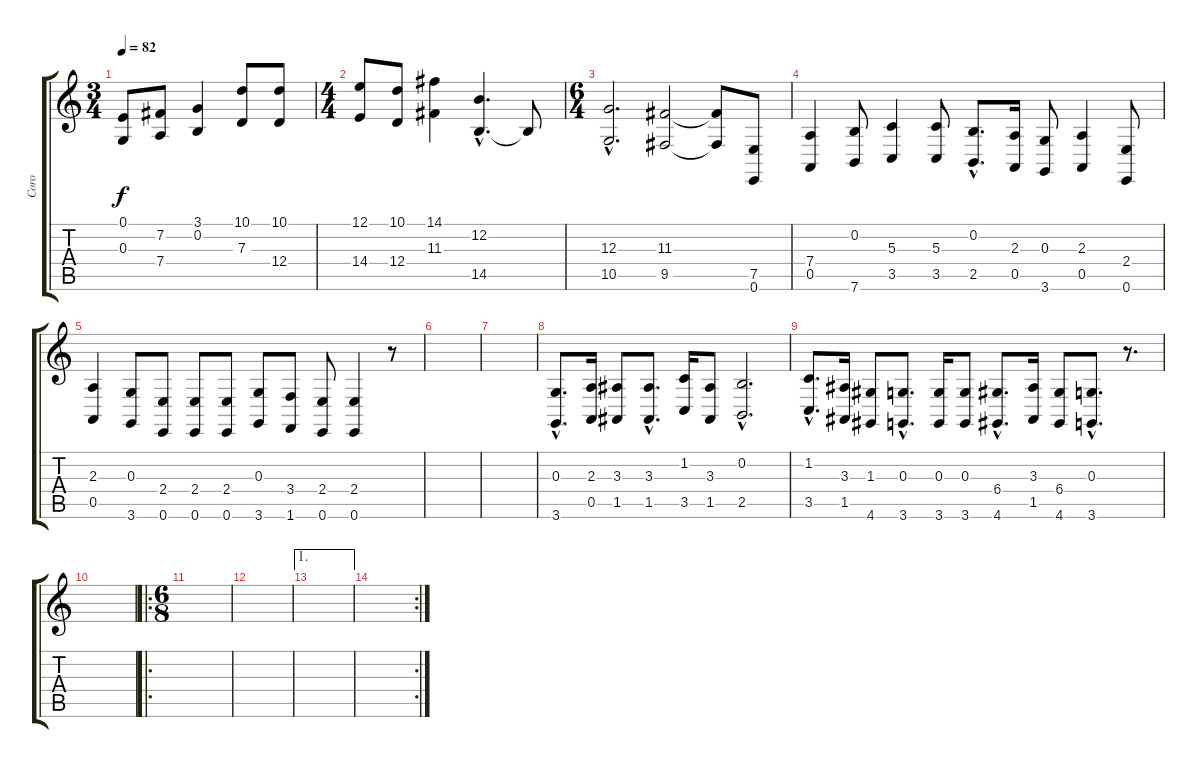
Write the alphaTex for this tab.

\track ("Coro" "Coro") {instrument pad4choir}
\staff {score tabs}
\tuning (E4 B3 G3 D3 A2 E2) {hide}
\ts (3 4)
\tempo 82
\clef g2
\ks c
(0.1 0.3).8{dy f} (7.2 7.4).8 (3.1 0.2).4 (10.1 7.3).8 (10.1 12.4).8 |
\ts (4 4)
(12.1 14.4).8 (10.1 12.4).8 (14.1 11.3).4 (12.2{hac} 14.5{hac}).4{d} 14.5{t}.8 |
\ts (6 4)
(12.3{hac} 10.5{hac}).2{d} (11.3 9.5).2 (11.3{t} 9.5{t}).8 (7.5 0.6).8{volume 16 instrument choiraahs} |
(7.4 0.5).4 (0.2 7.6).8 (5.3 3.5).4 (5.3 3.5).8 (0.2{hac} 2.5{hac}).8{d} (2.3 0.5).16 (0.3 3.6).8 (2.3 0.5).4 (2.4 0.6).8 |
(2.3 0.5).4 (0.3 3.6).8 (2.4 0.6).8 (2.4 0.6).8 (2.4 0.6).8 (0.3 3.6).8 (3.4 1.6).8 (2.4 0.6).8 (2.4 0.6).4 r.8 |
|
|
(0.3{hac} 3.6{hac}).8{d} (2.3 0.5).16 (3.3 1.5).8 (3.3{hac} 1.5{hac}).8{d} (1.2 3.5).16 (3.3 1.5).8 (0.2{hac} 2.5{hac}).2{d} |
(1.2{hac} 3.5{hac}).8{d} (3.3 1.5).16 (1.3 4.6).8 (0.3{hac} 3.6{hac}).8{d} (0.3 3.6).16 (0.3 3.6).8 (6.4{hac} 4.6{hac}).8{d} (3.3 1.5).16 (6.4 4.6).8 (0.3{hac} 3.6{hac}).8{d} r.8{d} |
|
\ro
\ts (6 8)
|
|
\ae 1
|
\rc 2
